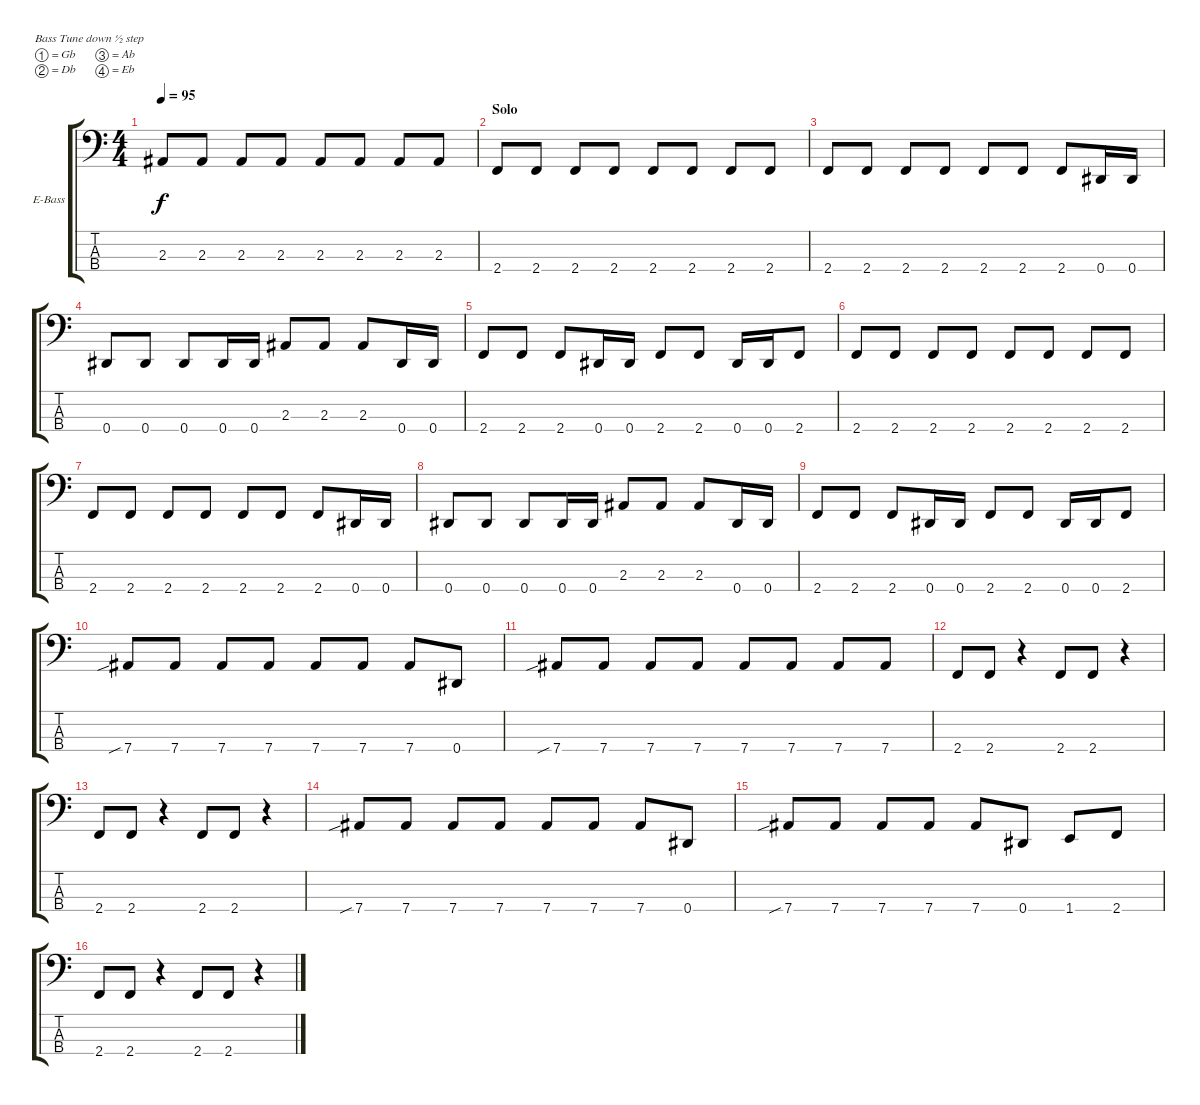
\bracketExtendMode groupsimilarinstruments
\firstSystemTrackNameOrientation horizontal
\otherSystemsTrackNameOrientation horizontal
\track ("Bass" "E-Bass") {instrument electricbassfinger}
\staff {score tabs}
\tuning (Gb2 Db2 Ab1 Eb1)
\ts (4 4)
\tempo 95
\clef f4
\ks c
2.3.8{dy f instrument electricbassfinger} 2.3.8 2.3.8 2.3.8 2.3.8 2.3.8 2.3.8 2.3.8 |
\section ("" "Solo")
2.4.8 2.4.8 2.4.8 2.4.8 2.4.8 2.4.8 2.4.8 2.4.8 |
2.4.8 2.4.8 2.4.8 2.4.8 2.4.8 2.4.8 2.4.8 0.4.16 0.4.16 |
0.4.8 0.4.8 0.4.8 0.4.16 0.4.16 2.3.8 2.3.8 2.3.8 0.4.16 0.4.16 |
2.4.8 2.4.8 2.4.8 0.4.16 0.4.16 2.4.8 2.4.8 0.4.16 0.4.16 2.4.8 |
2.4.8 2.4.8 2.4.8 2.4.8 2.4.8 2.4.8 2.4.8 2.4.8 |
2.4.8 2.4.8 2.4.8 2.4.8 2.4.8 2.4.8 2.4.8 0.4.16 0.4.16 |
0.4.8 0.4.8 0.4.8 0.4.16 0.4.16 2.3.8 2.3.8 2.3.8 0.4.16 0.4.16 |
2.4.8 2.4.8 2.4.8 0.4.16 0.4.16 2.4.8 2.4.8 0.4.16 0.4.16 2.4.8 |
7.4{sib}.8 7.4.8 7.4.8 7.4.8 7.4.8 7.4.8 7.4.8 0.4.8 |
7.4{sib}.8 7.4.8 7.4.8 7.4.8 7.4.8 7.4.8 7.4.8 7.4.8 |
2.4.8 2.4.8 r.4 2.4.8 2.4.8 r.4 |
2.4.8 2.4.8 r.4 2.4.8 2.4.8 r.4 |
7.4{sib}.8 7.4.8 7.4.8 7.4.8 7.4.8 7.4.8 7.4.8 0.4.8 |
7.4{sib}.8 7.4.8 7.4.8 7.4.8 7.4.8 0.4.8 1.4.8 2.4.8 |
2.4.8 2.4.8 r.4 2.4.8 2.4.8 r.4
